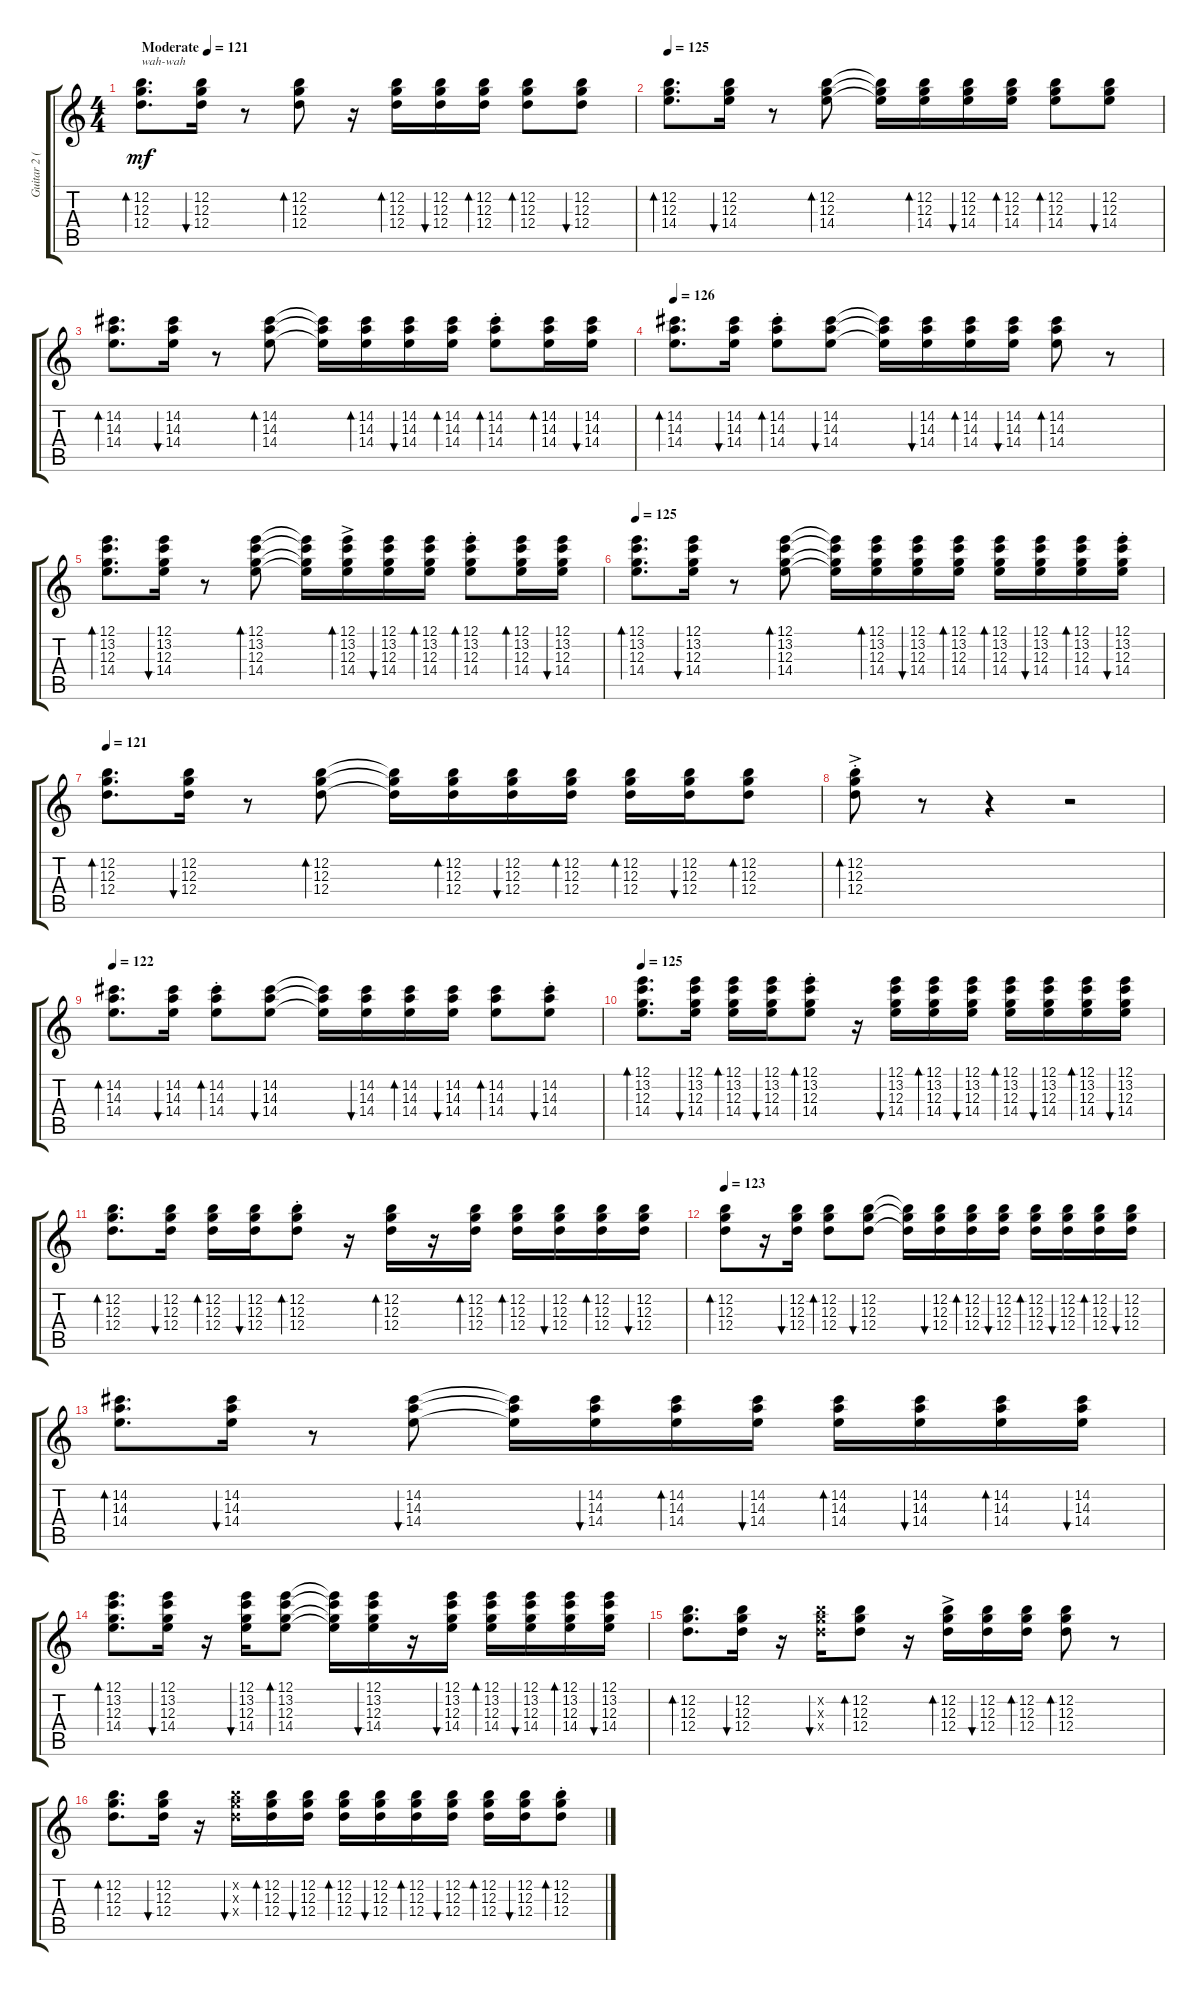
\track ("Guitar 2 (Jesse Ed Davis)" "Guitar 2 (") {instrument electricguitarclean}
\staff {score tabs}
\tuning (E4 B3 G3 D3 A2 E2) {hide}
\ts (4 4)
\tempo (121 "Moderate")
\clef g2
\ks c
(12.2 12.3 12.4).8{d bd 60 txt "wah-wah" dy mf instrument electricguitarclean} (12.2 12.3 12.4).16{bu 60} r.8 (12.2 12.3 12.4).8{bd 60} r.16 (12.2 12.3 12.4).16{bd 60} (12.2 12.3 12.4).16{bu 60} (12.2 12.3 12.4).16{bd 60} (12.2 12.3 12.4).8{bd 60} (12.2 12.3 12.4).8{bu 60} |
\tempo 125
(12.2 12.3 14.4).8{d bd 60} (12.2 12.3 14.4).16{bu 60} r.8 (12.2 12.3 14.4).8{bd 60} (12.2{t} 12.3{t} 14.4{t}).16 (12.2 12.3 14.4).16{bd 60} (12.2 12.3 14.4).16{bu 60} (12.2 12.3 14.4).16{bd 60} (12.2 12.3 14.4).8{bd 60} (12.2 12.3 14.4).8{bu 60} |
(14.2 14.3 14.4).8{d bd 60} (14.2 14.3 14.4).16{bu 60} r.8 (14.2 14.3 14.4).8{bd 60} (14.2{t} 14.3{t} 14.4{t}).16 (14.2 14.3 14.4).16{bd 60} (14.2 14.3 14.4).16{bu 60} (14.2 14.3 14.4).16{bd 60} (14.2{st} 14.3{st} 14.4{st}).8{bd 60} (14.2 14.3 14.4).16{bd 60} (14.2 14.3 14.4).16{bu 60} |
\tempo 126
(14.2 14.3 14.4).8{d bd 60} (14.2 14.3 14.4).16{bu 60} (14.2{st} 14.3{st} 14.4{st}).8{bd 60} (14.2 14.3 14.4).8{bu 60} (14.2{t} 14.3{t} 14.4{t}).16 (14.2 14.3 14.4).16{bu 60} (14.2 14.3 14.4).16{bd 60} (14.2 14.3 14.4).16{bu 60} (14.2 14.3 14.4).8{bd 60} r.8 |
(12.1 13.2 12.3 14.4).8{d bd 60} (12.1 13.2 12.3 14.4).16{bu 60} r.8 (12.1 13.2 12.3 14.4).8{bd 60} (12.1{t} 13.2{t} 12.3{t} 14.4{t}).16 (12.1{ac} 13.2{ac} 12.3{ac} 14.4{ac}).16{bd 60} (12.1 13.2 12.3 14.4).16{bu 60} (12.1 13.2 12.3 14.4).16{bd 60} (12.1{st} 13.2{st} 12.3{st} 14.4{st}).8{bd 60} (12.1 13.2 12.3 14.4).16{bd 60} (12.1 13.2 12.3 14.4).16{bu 60} |
\tempo 125
(12.1 13.2 12.3 14.4).8{d bd 60} (12.1 13.2 12.3 14.4).16{bu 60} r.8 (12.1 13.2 12.3 14.4).8{bd 60} (12.1{t} 13.2{t} 12.3{t} 14.4{t}).16 (12.1 13.2 12.3 14.4).16{bd 60} (12.1 13.2 12.3 14.4).16{bu 60} (12.1 13.2 12.3 14.4).16{bd 60} (12.1 13.2 12.3 14.4).16{bd 60} (12.1 13.2 12.3 14.4).16{bu 60} (12.1 13.2 12.3 14.4).16{bd 60} (12.1{st} 13.2{st} 12.3{st} 14.4{st}).16{bu 60} |
\tempo 121
(12.2 12.3 12.4).8{d bd 60} (12.2 12.3 12.4).16{bu 60} r.8 (12.2 12.3 12.4).8{bd 60} (12.2{t} 12.3{t} 12.4{t}).16 (12.2 12.3 12.4).16{bd 60} (12.2 12.3 12.4).16{bu 60} (12.2 12.3 12.4).16{bd 60} (12.2 12.3 12.4).16{bd 60} (12.2 12.3 12.4).16{bu 60} (12.2 12.3 12.4).8{bd 60} |
(12.2{ac st} 12.3{ac st} 12.4{ac st}).8{bd 60} r.8 r.4 r.2 |
\tempo 122
(14.2 14.3 14.4).8{d bd 60} (14.2 14.3 14.4).16{bu 60} (14.2{st} 14.3{st} 14.4{st}).8{bd 60} (14.2 14.3 14.4).8{bu 60} (14.2{t} 14.3{t} 14.4{t}).16 (14.2 14.3 14.4).16{bu 60} (14.2 14.3 14.4).16{bd 60} (14.2 14.3 14.4).16{bu 60} (14.2 14.3 14.4).8{bd 60} (14.2{st} 14.3{st} 14.4{st}).8{bu 60} |
\tempo 125
(12.1 13.2 12.3 14.4).8{d bd 60} (12.1 13.2 12.3 14.4).16{bu 60} (12.1 13.2 12.3 14.4).16{bd 60} (12.1 13.2 12.3 14.4).16{bu 120} (12.1{st} 13.2{st} 12.3{st} 14.4{st}).8{bd 60} r.16 (12.1 13.2 12.3 14.4).16{bu 60} (12.1 13.2 12.3 14.4).16{bd 60} (12.1 13.2 12.3 14.4).16{bu 60} (12.1 13.2 12.3 14.4).16{bd 60} (12.1 13.2 12.3 14.4).16{bu 60} (12.1 13.2 12.3 14.4).16{bd 60} (12.1 13.2 12.3 14.4).16{bu 60} |
(12.2 12.3 12.4).8{d bd 60} (12.2 12.3 12.4).16{bu 60} (12.2 12.3 12.4).16{bd 60} (12.2 12.3 12.4).16{bu 60} (12.2{st} 12.3{st} 12.4{st}).8{bd 60} r.16 (12.2 12.3 12.4).16{bd 60} r.16 (12.2 12.3 12.4).16{bd 60} (12.2 12.3 12.4).16{bd 60} (12.2 12.3 12.4).16{bu 60} (12.2 12.3 12.4).16{bd 60} (12.2 12.3 12.4).16{bu 60} |
\tempo 123
(12.2 12.3 12.4).8{bd 60} r.16 (12.2 12.3 12.4).16{bu 60} (12.2 12.3 12.4).8{bd 60} (12.2 12.3 12.4).8{bu 60} (12.2{t} 12.3{t} 12.4{t}).16 (12.2 12.3 12.4).16{bu 60} (12.2 12.3 12.4).16{bd 60} (12.2 12.3 12.4).16{bu 60} (12.2 12.3 12.4).16{bd 60} (12.2 12.3 12.4).16{bu 60} (12.2 12.3 12.4).16{bd 60} (12.2 12.3 12.4).16{bu 60} |
(14.2 14.3 14.4).8{d bd 60} (14.2 14.3 14.4).16{bu 60} r.8 (14.2 14.3 14.4).8{bu 60} (14.2{t} 14.3{t} 14.4{t}).16 (14.2 14.3 14.4).16{bu 60} (14.2 14.3 14.4).16{bd 60} (14.2 14.3 14.4).16{bu 60} (14.2 14.3 14.4).16{bd 60} (14.2 14.3 14.4).16{bu 60} (14.2 14.3 14.4).16{bd 60} (14.2 14.3 14.4).16{bu 60} |
(12.1 13.2 12.3 14.4).8{d bd 60} (12.1 13.2 12.3 14.4).16{bu 60} r.16 (12.1 13.2 12.3 14.4).16{bu 120} (12.1 13.2 12.3 14.4).8{bd 60} (12.1{t} 13.2{t} 12.3{t} 14.4{t}).16 (12.1 13.2 12.3 14.4).16{bu 60} r.16 (12.1 13.2 12.3 14.4).16{bu 60} (12.1 13.2 12.3 14.4).16{bd 60} (12.1 13.2 12.3 14.4).16{bu 60} (12.1 13.2 12.3 14.4).16{bd 60} (12.1 13.2 12.3 14.4).16{bu 60} |
(12.2 12.3 12.4).8{d bd 60} (12.2 12.3 12.4).16{bu 60} r.16 (12.2{x} 12.3{x} 12.4{x}).16{bu 60} (12.2 12.3 12.4).8{bd 60} r.16 (12.2{ac} 12.3{ac} 12.4{ac}).16{bd 60} (12.2 12.3 12.4).16{bu 60} (12.2 12.3 12.4).16{bd 60} (12.2 12.3 12.4).8{bd 60} r.8 |
(12.2 12.3 12.4).8{d bd 60} (12.2 12.3 12.4).16{bu 60} r.16 (12.2{x} 12.3{x} 12.4{x}).16{bu 60} (12.2 12.3 12.4).16{bd 60} (12.2 12.3 12.4).16{bu 60} (12.2 12.3 12.4).16{bd 60} (12.2 12.3 12.4).16{bu 60} (12.2 12.3 12.4).16{bd 60} (12.2 12.3 12.4).16{bu 60} (12.2 12.3 12.4).16{bd 60} (12.2 12.3 12.4).16{bu 60} (12.2{st} 12.3{st} 12.4{st}).8{bd 60}
